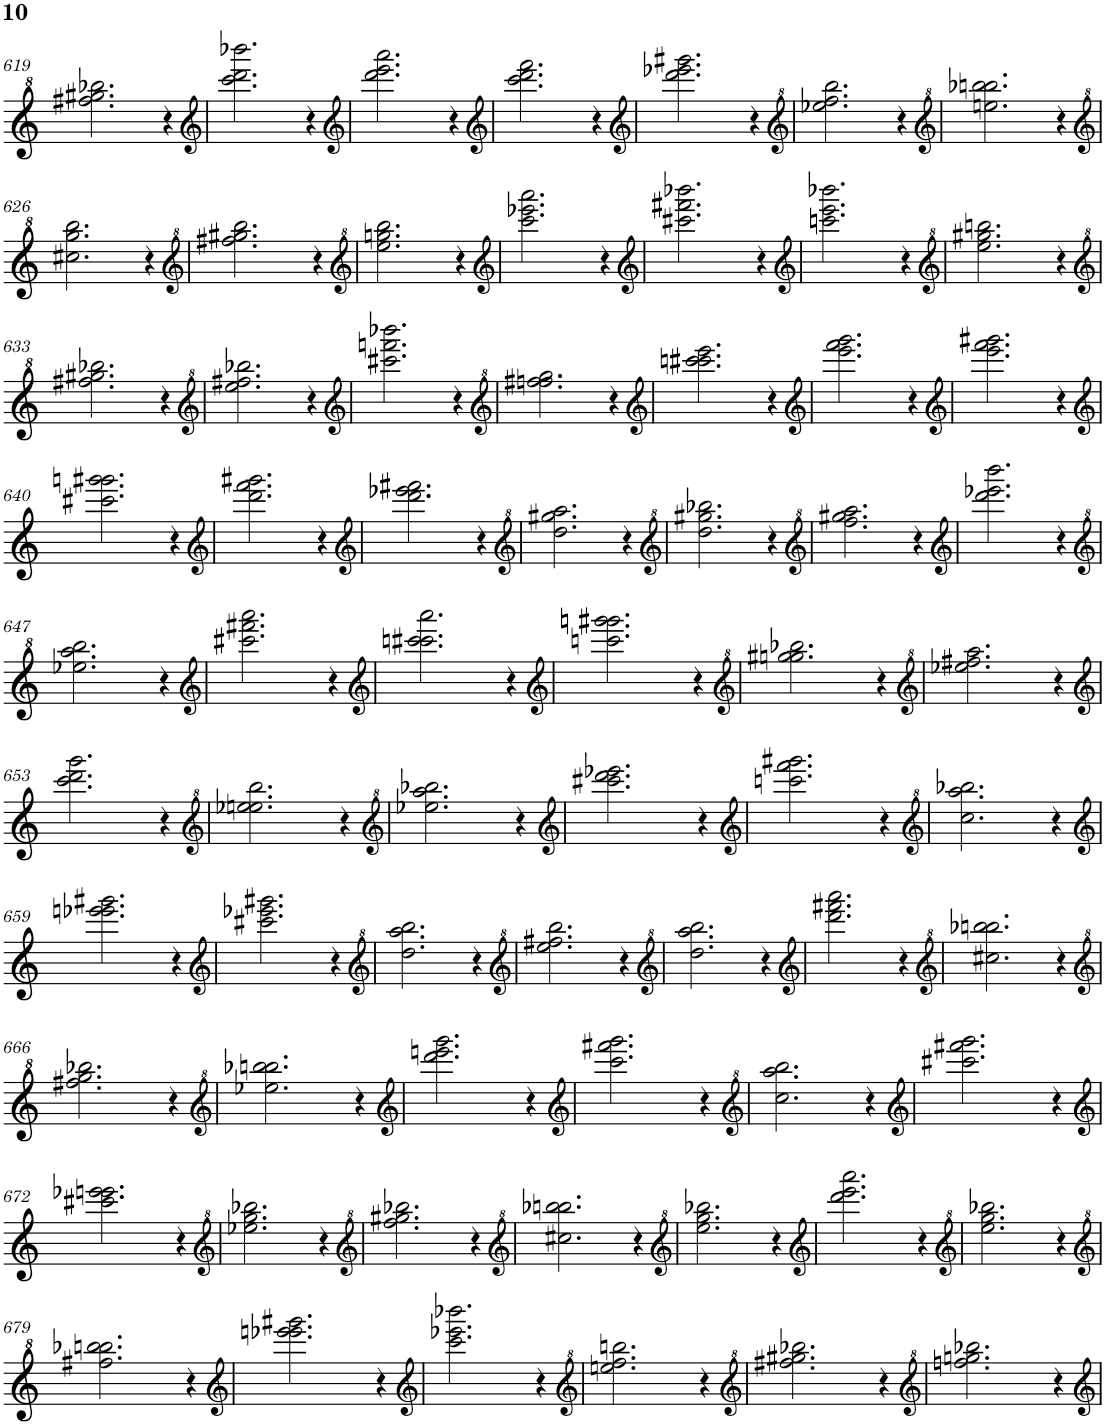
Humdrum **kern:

**kern
*part1
*staff1
*I"None
!!LO:PB:g=z
*clefG^2
*k[]
*M4/4
=619
2.fff#X\ 2.ggg#X\ 2.bbb-X\
4r
=620
*clefG2
2.ccc\ 2.ddd\ 2.bbb-X\
4r
=621
*clefG2
2.ddd\ 2.eee\ 2.aaa\
4r
=622
*clefG2
2.ccc\ 2.ddd\ 2.fff\
4r
=623
*clefG2
2.ddd\ 2.eee-X\ 2.ggg#X\
4r
=624
*clefG^2
2.eee-X\ 2.fff\ 2.bbb\
4r
=625
*clefG^2
2.eeen\ 2.bbb-X\ 2.bbbn\
4r
!!LO:LB:g=z
=626
*clefG^2
2.ccc#X\ 2.ggg\ 2.bbb\
4r
=627
*clefG^2
2.fff#X\ 2.ggg#X\ 2.bbb\
4r
=628
*clefG^2
2.eee\ 2.gggn\ 2.bbb\
4r
=629
*clefG2
2.ccc\ 2.eee-X\ 2.aaa\
4r
=630
*clefG2
2.ccc#X\ 2.fff#X\ 2.bbb-X\
4r
=631
*clefG2
2.cccn\ 2.eee\ 2.bbb-X\
4r
=632
*clefG^2
2.eee\ 2.ggg#X\ 2.bbbn\
4r
!!LO:LB:g=z
=633
*clefG^2
2.fff#X\ 2.ggg#X\ 2.bbb-X\
4r
=634
*clefG^2
2.eee\ 2.fff#X\ 2.bbb-X\
4r
=635
*clefG2
2.ccc#X\ 2.fffn\ 2.bbb-X\
4r
=636
*clefG^2
2.fffn\ 2.fff#X\ 2.ggg\
4r
=637
*clefG2
2.cccn\ 2.ccc#X\ 2.eee\
4r
=638
*clefG2
2.eee\ 2.fff\ 2.ggg\
4r
=639
*clefG2
2.eee\ 2.fff\ 2.ggg#X\
4r
!!LO:LB:g=z
=640
*clefG2
2.ccc#X\ 2.gggn\ 2.ggg#X\
4r
=641
*clefG2
2.ddd\ 2.fff\ 2.ggg#X\
4r
=642
*clefG2
2.ddd\ 2.eee-X\ 2.fff#X\
4r
=643
*clefG^2
2.ddd\ 2.ggg#X\ 2.aaa\
4r
=644
*clefG^2
2.ddd\ 2.ggg#X\ 2.bbb-X\
4r
=645
*clefG^2
2.fff\ 2.ggg#X\ 2.aaa\
4r
=646
*clefG2
2.ddd\ 2.eee-X\ 2.bbb\
4r
!!LO:LB:g=z
=647
*clefG^2
2.eee-X\ 2.aaa\ 2.bbb\
4r
=648
*clefG2
2.ccc#X\ 2.fff#X\ 2.aaa\
4r
=649
*clefG2
2.cccn\ 2.ccc#X\ 2.aaa\
4r
=650
*clefG2
2.cccn\ 2.gggn\ 2.ggg#X\
4r
=651
*clefG^2
2.gggn\ 2.ggg#X\ 2.bbb-X\
4r
=652
*clefG^2
2.eee-X\ 2.fff#X\ 2.aaa\
4r
!!LO:LB:g=z
=653
*clefG2
2.ccc\ 2.ddd\ 2.ggg\
4r
=654
*clefG^2
2.eee-X\ 2.eeen\ 2.bbb\
4r
=655
*clefG^2
2.eee-X\ 2.aaa\ 2.bbb-X\
4r
=656
*clefG2
2.ccc#X\ 2.ddd\ 2.eee-X\
4r
=657
*clefG2
2.cccn\ 2.fff\ 2.ggg#X\
4r
=658
*clefG^2
2.ccc\ 2.aaa\ 2.bbb-X\
4r
!!LO:LB:g=z
=659
*clefG2
2.eee-X\ 2.eeen\ 2.ggg#X\
4r
=660
*clefG2
2.ccc#X\ 2.eee-X\ 2.ggg#X\
4r
=661
*clefG^2
2.ddd\ 2.aaa\ 2.bbb\
4r
=662
*clefG^2
2.eee\ 2.fff#X\ 2.bbb\
4r
=663
*clefG^2
2.ddd\ 2.aaa\ 2.bbb\
4r
=664
*clefG2
2.ddd\ 2.fff#X\ 2.aaa\
4r
=665
*clefG^2
2.ccc#X\ 2.bbb-X\ 2.bbbn\
4r
!!LO:LB:g=z
=666
*clefG^2
2.fff#X\ 2.ggg\ 2.bbb-X\
4r
=667
*clefG^2
2.eee-X\ 2.bbb-X\ 2.bbbn\
4r
=668
*clefG2
2.ddd\ 2.eeen\ 2.ggg\
4r
=669
*clefG2
2.ccc\ 2.fff#X\ 2.ggg\
4r
=670
*clefG^2
2.ccc\ 2.aaa\ 2.bbb\
4r
=671
*clefG2
2.ccc#X\ 2.fff#X\ 2.ggg\
4r
!!LO:LB:g=z
=672
*clefG2
2.ccc#X\ 2.eee-X\ 2.eeen\
4r
=673
*clefG^2
2.eee-X\ 2.ggg\ 2.bbb-X\
4r
=674
*clefG^2
2.fff\ 2.ggg#X\ 2.bbb-X\
4r
=675
*clefG^2
2.ccc#X\ 2.bbb-X\ 2.bbbn\
4r
=676
*clefG^2
2.eee\ 2.ggg\ 2.bbb-X\
4r
=677
*clefG2
2.ddd\ 2.eee\ 2.aaa\
4r
=678
*clefG^2
2.eee\ 2.ggg\ 2.bbb-X\
4r
!!LO:LB:g=z
=679
*clefG^2
2.fff#X\ 2.bbb-X\ 2.bbbn\
4r
=680
*clefG2
2.eee-X\ 2.eeen\ 2.ggg#X\
4r
=681
*clefG2
2.ccc\ 2.eee-X\ 2.bbb-X\
4r
=682
*clefG^2
2.eeen\ 2.fff\ 2.bbbn\
4r
=683
*clefG^2
2.fff#X\ 2.ggg#X\ 2.bbb-X\
4r
=684
*clefG^2
2.fffn\ 2.gggn\ 2.bbb-X\
4r
=
*-
